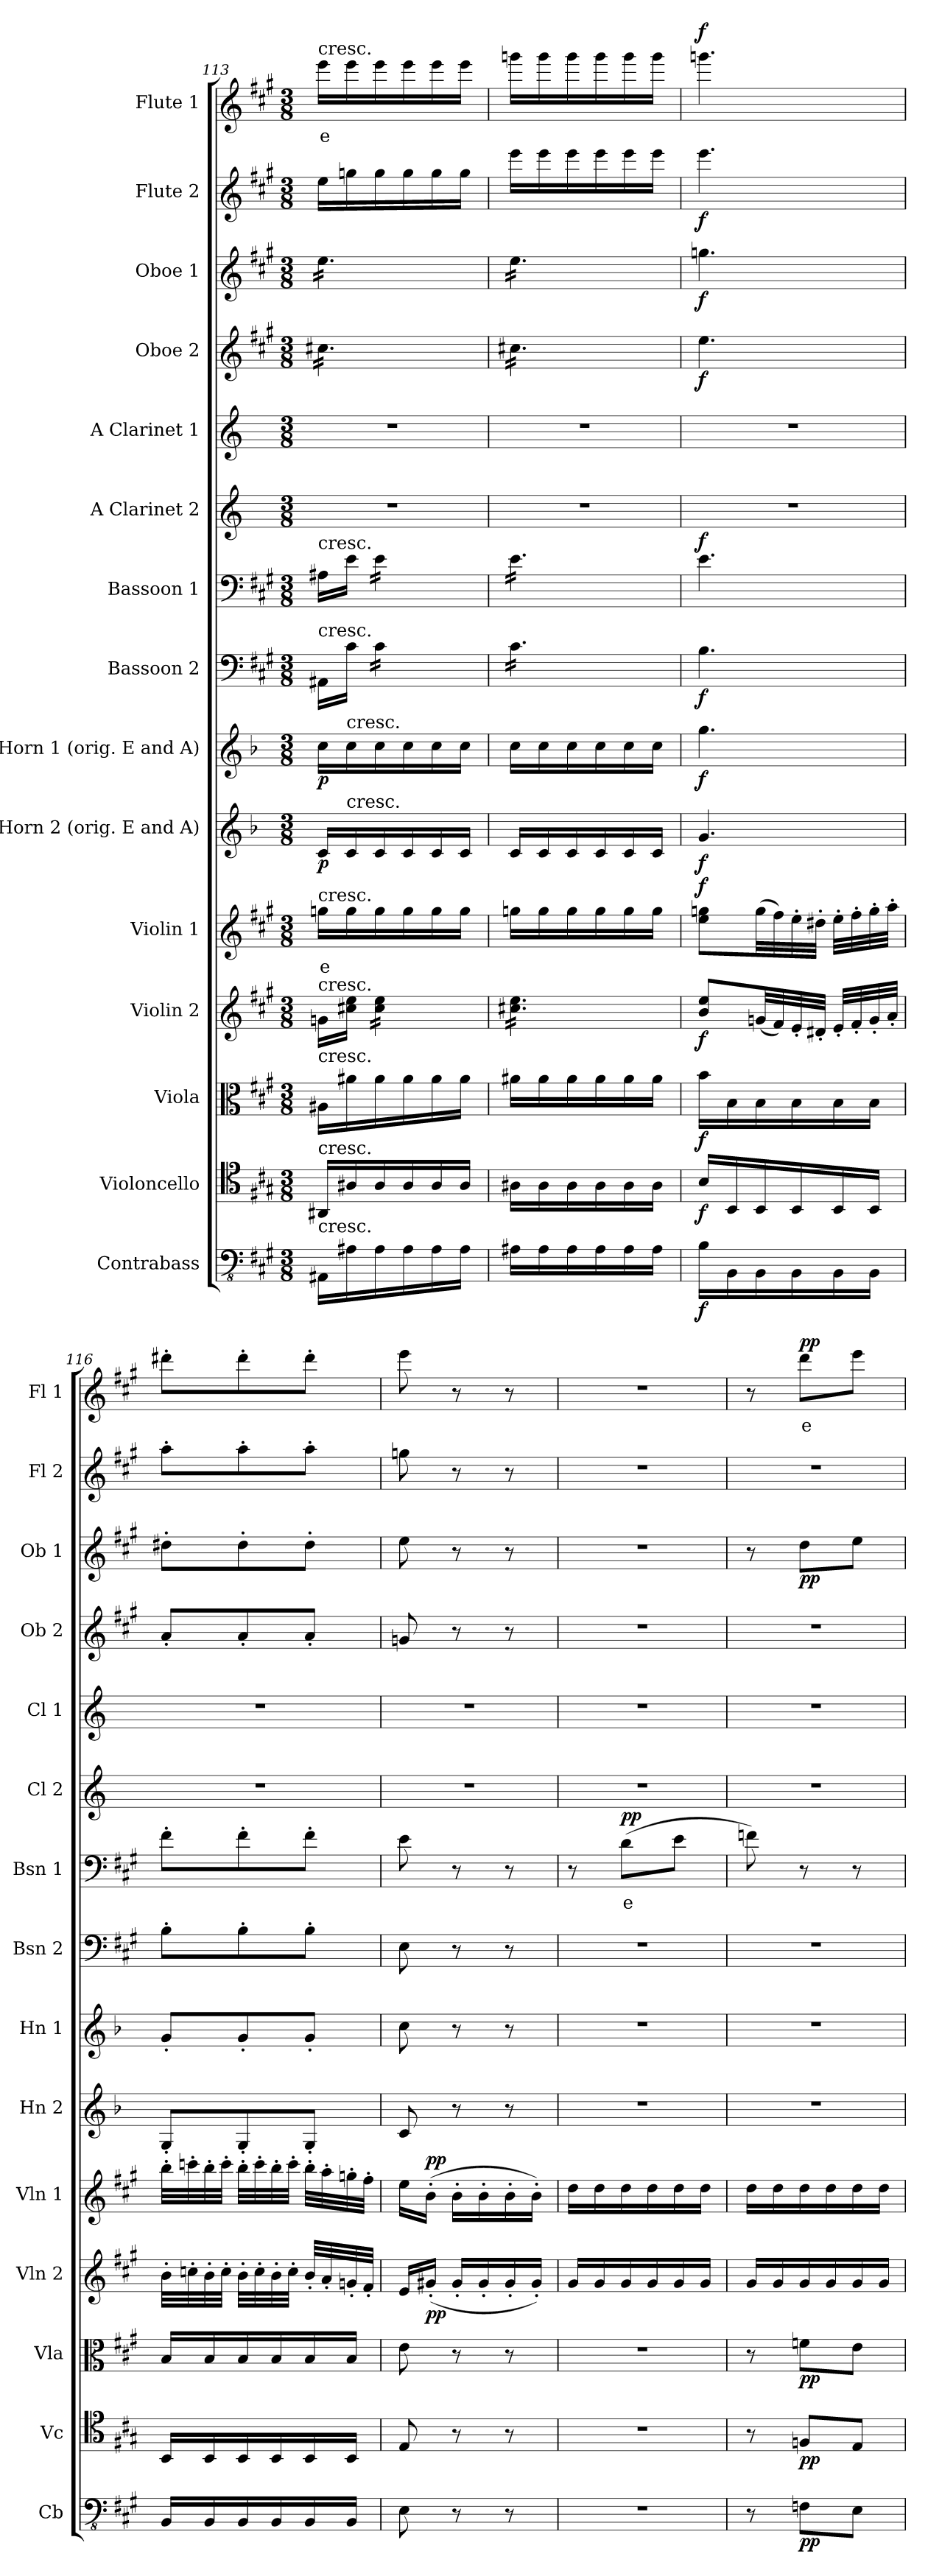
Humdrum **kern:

**kern	**dynam	**kern	**dynam	**kern	**dynam	**kern	**dynam	**kern	**text	**dynam	**kern	**dynam	**kern	**dynam	**kern	**dynam	**kern	**text	**dynam	**kern	**kern	**kern	**dynam	**kern	**dynam	**kern	**dynam	**kern	**text	**dynam
*part15	*part15	*part14	*part14	*part13	*part13	*part12	*part12	*part11	*part11	*part11	*part10	*part10	*part9	*part9	*part8	*part8	*part7	*part7	*part7	*part6	*part5	*part4	*part4	*part3	*part3	*part2	*part2	*part1	*part1	*part1
*staff15	*staff15	*staff14	*staff14	*staff13	*staff13	*staff12	*staff12	*staff11	*staff11	*staff11	*staff10	*staff10	*staff9	*staff9	*staff8	*staff8	*staff7	*staff7	*staff7	*staff6	*staff5	*staff4	*staff4	*staff3	*staff3	*staff2	*staff2	*staff1	*staff1	*staff1
*I"Contrabass	*	*I"Violoncello	*	*I"Viola	*	*I"Violin 2	*	*I"Violin 1	*	*	*I"E Horn 2 (orig. E and A)	*	*I"E Horn 1 (orig. E and A)	*	*I"Bassoon 2	*	*I"Bassoon 1	*	*	*I"A Clarinet 2	*I"A Clarinet 1	*I"Oboe 2	*	*I"Oboe 1	*	*I"Flute 2	*	*I"Flute 1	*	*
*I'Cb	*	*I'Vc	*	*I'Vla	*	*I'Vln 2	*	*I'Vln 1	*	*	*I'Hn 2	*	*I'Hn 1	*	*I'Bsn 2	*	*I'Bsn 1	*	*	*I'Cl 2	*I'Cl 1	*I'Ob 2	*	*I'Ob 1	*	*I'Fl 2	*	*I'Fl 1	*	*
!!LO:PB:g=z
*clefFv4	*	*clefC4	*	*clefC3	*	*clefG2	*	*clefG2	*	*	*clefG2	*	*clefG2	*	*clefF4	*	*clefF4	*	*	*clefG2	*clefG2	*clefG2	*	*clefG2	*	*clefG2	*	*clefG2	*	*
*	*	*	*	*	*	*	*	*	*	*	*ITrd5c8	*	*ITrd5c8	*	*	*	*	*	*	*ITrd2c3	*ITrd2c3	*	*	*	*	*	*	*	*	*
*k[f#c#g#]	*	*k[f#c#g#]	*	*k[f#c#g#]	*	*k[f#c#g#]	*	*k[f#c#g#]	*	*	*k[f#c#g#]	*	*k[f#c#g#]	*	*k[f#c#g#]	*	*k[f#c#g#]	*	*	*k[f#c#g#]	*k[f#c#g#]	*k[f#c#g#]	*	*k[f#c#g#]	*	*k[f#c#g#]	*	*k[f#c#g#]	*	*
*M3/8	*	*M3/8	*	*M3/8	*	*M3/8	*	*M3/8	*	*	*M3/8	*	*M3/8	*	*M3/8	*	*M3/8	*	*	*M3/8	*M3/8	*M3/8	*	*M3/8	*	*M3/8	*	*M3/8	*	*
=113	=113	=113	=113	=113	=113	=113	=113	=113	=113	=113	=113	=113	=113	=113	=113	=113	=113	=113	=113	=113	=113	=113	=113	=113	=113	=113	=113	=113	=113	=113
!	!	!	!	!	!	!	!	!	!	!	!	!	!	!	!	!	!	!	!	!	!	!	!	!	!	!	!	!LO:TX:a:t=cresc.	!	!
!	!	!	!	!	!	!	!	!	!	!	!	!	!	!	!	!	!	!	!	!	!	!	!	!LO:TX:a:t=cresc.	!	!	!	!	!	!
!	!	!	!	!	!	!	!	!	!	!	!	!	!	!	!	!	!	!	!	!	!	!LO:TX:a:t=cresc.	!	!	!	!	!	!	!	!
!	!	!	!	!	!	!	!	!	!	!	!	!	!	!	!	!	!LO:TX:a:t=cresc.	!	!	!	!	!	!	!	!	!	!	!	!	!
!	!	!	!	!	!	!	!	!	!	!	!	!	!	!	!LO:TX:a:t=cresc.	!	!	!	!	!	!	!	!	!	!	!	!	!	!	!
!	!	!	!	!	!	!	!	!LO:TX:a:t=cresc.	!	!	!	!	!	!	!	!	!	!	!	!	!	!	!	!	!	!	!	!	!	!
!	!	!	!	!	!	!LO:TX:a:t=cresc.	!	!	!	!	!	!	!	!	!	!	!	!	!	!	!	!	!	!	!	!	!	!	!	!
!	!	!	!	!LO:TX:a:t=cresc.	!	!	!	!	!	!	!	!	!	!	!	!	!	!	!	!	!	!	!	!	!	!	!	!	!	!
!	!	!LO:TX:a:t=cresc.	!	!	!	!	!	!	!	!	!	!	!	!	!	!	!	!	!	!	!	!	!	!	!	!	!	!	!	!
!LO:TX:a:t=cresc.	!	!	!	!	!	!	!	!	!	!	!	!	!	!	!	!	!	!	!	!	!	!	!	!	!	!	!	!	!	!
!	!	!	!	!	!	!	!	!	!LO:LY:b:color=#FF0000	!	!	!LO:DY:b	!	!LO:DY:b	!	!	!	!	!	!	!	!	!	!	!	!	!	!	!LO:LY:b:color=#FF0000	!
*	*	*	*	*	*	*	*	*	*	*	*	*	*	*	*	*	*	*	*	*	*	*tremolo	*	*	*	*	*	*	*	*
*	*	*	*	*	*	*	*	*	*	*	*	*	*	*	*	*	*	*	*	*	*	*	*	*tremolo	*	*	*	*	*	*
16AAA#X\LL	.	16AA#X/LL	.	16A#X\LL	.	16gn\LL	.	16ggn\LL	e	.	16E/LL	p	16e\LL	p	16AA#X\LL	.	16A#X\LL	.	.	4.r	4.r	16cc#X\LL	.	16ee\LL	.	16ee\LL	.	16eee\LL	e	.
!	!	!	!	!	!	!	!	!	!	!	!	!	!LO:TX:a:t=cresc.	!	!	!	!	!	!	!	!	!	!	!	!	!	!	!	!	!
!	!	!	!	!	!	!	!	!	!	!	!LO:TX:a:t=cresc.	!	!	!	!	!	!	!	!	!	!	!	!	!	!	!	!	!	!	!
16AA#X\	.	16A#X/	.	16a#X\	.	16cc#X\ 16ee\JJ	.	16gg\	.	.	16E/	.	16e\	.	16c#\JJ	.	16e\JJ	.	.	.	.	16cc#X\	.	16ee\	.	16ggn\	.	16eee\	.	.
*	*	*	*	*	*	*tremolo	*	*	*	*	*	*	*	*	*	*	*	*	*	*	*	*	*	*	*	*	*	*	*	*
*	*	*	*	*	*	*	*	*	*	*	*	*	*	*	*tremolo	*	*	*	*	*	*	*	*	*	*	*	*	*	*	*
*	*	*	*	*	*	*	*	*	*	*	*	*	*	*	*	*	*tremolo	*	*	*	*	*	*	*	*	*	*	*	*	*
16AA#\	.	16A#/	.	16a#\	.	16cc#\ 16ee\LL	.	16gg\	.	.	16E/	.	16e\	.	16c#\LL	.	16e\LL	.	.	.	.	16cc#X\	.	16ee\	.	16gg\	.	16eee\	.	.
16AA#\	.	16A#/	.	16a#\	.	16cc#\ 16ee\	.	16gg\	.	.	16E/	.	16e\	.	16c#\	.	16e\	.	.	.	.	16cc#X\	.	16ee\	.	16gg\	.	16eee\	.	.
16AA#\	.	16A#/	.	16a#\	.	16cc#\ 16ee\	.	16gg\	.	.	16E/	.	16e\	.	16c#\	.	16e\	.	.	.	.	16cc#X\	.	16ee\	.	16gg\	.	16eee\	.	.
16AA#\JJ	.	16A#/JJ	.	16a#\JJ	.	16cc#\ 16ee\JJ	.	16gg\JJ	.	.	16E/JJ	.	16e\JJ	.	16c#\JJ	.	16e\JJ	.	.	.	.	16cc#X\JJ	.	16ee\JJ	.	16gg\JJ	.	16eee\JJ	.	.
=114	=114	=114	=114	=114	=114	=114	=114	=114	=114	=114	=114	=114	=114	=114	=114	=114	=114	=114	=114	=114	=114	=114	=114	=114	=114	=114	=114	=114	=114	=114
16AA#X\LL	.	16A#X\LL	.	16a#X\LL	.	16cc#X\ 16ee\LL	.	16ggn\LL	.	.	16E/LL	.	16e\LL	.	16c#\LL	.	16e\LL	.	.	4.r	4.r	16cc#X\LL	.	16ee\LL	.	16eee\LL	.	16gggn\LL	.	.
16AA#\	.	16A#\	.	16a#\	.	16cc#X\ 16ee\	.	16gg\	.	.	16E/	.	16e\	.	16c#\	.	16e\	.	.	.	.	16cc#X\	.	16ee\	.	16eee\	.	16ggg\	.	.
16AA#\	.	16A#\	.	16a#\	.	16cc#X\ 16ee\	.	16gg\	.	.	16E/	.	16e\	.	16c#\	.	16e\	.	.	.	.	16cc#X\	.	16ee\	.	16eee\	.	16ggg\	.	.
16AA#\	.	16A#\	.	16a#\	.	16cc#X\ 16ee\	.	16gg\	.	.	16E/	.	16e\	.	16c#\	.	16e\	.	.	.	.	16cc#X\	.	16ee\	.	16eee\	.	16ggg\	.	.
16AA#\	.	16A#\	.	16a#\	.	16cc#X\ 16ee\	.	16gg\	.	.	16E/	.	16e\	.	16c#\	.	16e\	.	.	.	.	16cc#X\	.	16ee\	.	16eee\	.	16ggg\	.	.
16AA#\JJ	.	16A#\JJ	.	16a#\JJ	.	16cc#X\ 16ee\JJ	.	16gg\JJ	.	.	16E/JJ	.	16e\JJ	.	16c#\JJ	.	16e\JJ	.	.	.	.	16cc#X\JJ	.	16ee\JJ	.	16eee\JJ	.	16ggg\JJ	.	.
*	*	*	*	*	*	*	*	*	*	*	*	*	*	*	*	*	*	*	*	*	*	*	*	*Xtremolo	*	*	*	*	*	*
*	*	*	*	*	*	*	*	*	*	*	*	*	*	*	*	*	*	*	*	*	*	*Xtremolo	*	*	*	*	*	*	*	*
*	*	*	*	*	*	*	*	*	*	*	*	*	*	*	*	*	*Xtremolo	*	*	*	*	*	*	*	*	*	*	*	*	*
*	*	*	*	*	*	*	*	*	*	*	*	*	*	*	*Xtremolo	*	*	*	*	*	*	*	*	*	*	*	*	*	*	*
*	*	*	*	*	*	*Xtremolo	*	*	*	*	*	*	*	*	*	*	*	*	*	*	*	*	*	*	*	*	*	*	*	*
=115	=115	=115	=115	=115	=115	=115	=115	=115	=115	=115	=115	=115	=115	=115	=115	=115	=115	=115	=115	=115	=115	=115	=115	=115	=115	=115	=115	=115	=115	=115
!	!LO:DY:b	!	!LO:DY:b	!	!LO:DY:b	!	!LO:DY:b	!	!	!LO:DY:b	!	!LO:DY:b	!	!LO:DY:b	!	!LO:DY:b	!	!	!LO:DY:b	!	!	!	!LO:DY:b	!	!LO:DY:b	!	!LO:DY:b	!	!	!LO:DY:b
16BB\LL	f	16B/LL	f	16b\LL	f	8b/ 8ee/L	f	8ee\ 8ggn\L	.	f	4.B/	f	4.b\	f	4.B\	f	4.e\	.	f	4.r	4.r	4.ee\	f	4.ggn\	f	4.eee\	f	4.gggn\	.	f
16BBB\	.	16BB/	.	16B\	.	.	.	.	.	.	.	.	.	.	.	.	.	.	.	.	.	.	.	.	.	.	.	.	.	.
16BBB\	.	16BB/	.	16B\	.	(32gn/LL	.	(32gg\LL	.	.	.	.	.	.	.	.	.	.	.	.	.	.	.	.	.	.	.	.	.	.
.	.	.	.	.	.	32f#/)	.	32ff#\)	.	.	.	.	.	.	.	.	.	.	.	.	.	.	.	.	.	.	.	.	.	.
16BBB\	.	16BB/	.	16B\	.	32e'/	.	32ee'\	.	.	.	.	.	.	.	.	.	.	.	.	.	.	.	.	.	.	.	.	.	.
.	.	.	.	.	.	32d#X'/JJJ	.	32dd#X'\JJJ	.	.	.	.	.	.	.	.	.	.	.	.	.	.	.	.	.	.	.	.	.	.
16BBB\	.	16BB/	.	16B\	.	32e'/LLL	.	32ee'\LLL	.	.	.	.	.	.	.	.	.	.	.	.	.	.	.	.	.	.	.	.	.	.
.	.	.	.	.	.	32f#'/	.	32ff#'\	.	.	.	.	.	.	.	.	.	.	.	.	.	.	.	.	.	.	.	.	.	.
16BBB\JJ	.	16BB/JJ	.	16B\JJ	.	32g'/	.	32gg'\	.	.	.	.	.	.	.	.	.	.	.	.	.	.	.	.	.	.	.	.	.	.
.	.	.	.	.	.	32a'/JJJ	.	32aa'\JJJ	.	.	.	.	.	.	.	.	.	.	.	.	.	.	.	.	.	.	.	.	.	.
=116	=116	=116	=116	=116	=116	=116	=116	=116	=116	=116	=116	=116	=116	=116	=116	=116	=116	=116	=116	=116	=116	=116	=116	=116	=116	=116	=116	=116	=116	=116
16BBB/LL	.	16BB/LL	.	16B/LL	.	32b'\LLL	.	32bb'\LLL	.	.	8BB'/L	.	8B'/L	.	8B'\L	.	8f#'\L	.	.	4.r	4.r	8a'/L	.	8dd#X'\L	.	8aa'\L	.	8ddd#X'\L	.	.
.	.	.	.	.	.	32ccn'\	.	32cccn'\	.	.	.	.	.	.	.	.	.	.	.	.	.	.	.	.	.	.	.	.	.	.
16BBB/	.	16BB/	.	16B/	.	32b'\	.	32bb'\	.	.	.	.	.	.	.	.	.	.	.	.	.	.	.	.	.	.	.	.	.	.
.	.	.	.	.	.	32cc'\JJJ	.	32ccc'\JJJ	.	.	.	.	.	.	.	.	.	.	.	.	.	.	.	.	.	.	.	.	.	.
16BBB/	.	16BB/	.	16B/	.	32b'\LLL	.	32bb'\LLL	.	.	8BB'/	.	8B'/	.	8B'\	.	8f#'\	.	.	.	.	8a'/	.	8dd#'\	.	8aa'\	.	8ddd#'\	.	.
.	.	.	.	.	.	32cc'\	.	32ccc'\	.	.	.	.	.	.	.	.	.	.	.	.	.	.	.	.	.	.	.	.	.	.
16BBB/	.	16BB/	.	16B/	.	32b'\	.	32bb'\	.	.	.	.	.	.	.	.	.	.	.	.	.	.	.	.	.	.	.	.	.	.
.	.	.	.	.	.	32cc'\JJJ	.	32ccc'\JJJ	.	.	.	.	.	.	.	.	.	.	.	.	.	.	.	.	.	.	.	.	.	.
16BBB/	.	16BB/	.	16B/	.	32b'/LLL	.	32bb'\LLL	.	.	8BB'/J	.	8B'/J	.	8B'\J	.	8f#'\J	.	.	.	.	8a'/J	.	8dd#'\J	.	8aa'\J	.	8ddd#'\J	.	.
.	.	.	.	.	.	32a'/	.	32aa'\	.	.	.	.	.	.	.	.	.	.	.	.	.	.	.	.	.	.	.	.	.	.
16BBB/JJ	.	16BB/JJ	.	16B/JJ	.	32gn'/	.	32ggn'\	.	.	.	.	.	.	.	.	.	.	.	.	.	.	.	.	.	.	.	.	.	.
.	.	.	.	.	.	32f#'/JJJ	.	32ff#'\JJJ	.	.	.	.	.	.	.	.	.	.	.	.	.	.	.	.	.	.	.	.	.	.
=117	=117	=117	=117	=117	=117	=117	=117	=117	=117	=117	=117	=117	=117	=117	=117	=117	=117	=117	=117	=117	=117	=117	=117	=117	=117	=117	=117	=117	=117	=117
8EE\	.	8E/	.	8e\	.	16e/LL	.	16ee\LL	.	.	8E/	.	8e\	.	8E\	.	8e\	.	.	4.r	4.r	8gn/	.	8ee\	.	8ggn\	.	8eee\	.	.
!	!	!	!	!	!	!	!LO:DY:b	!	!	!LO:DY:b	!	!	!	!	!	!	!	!	!	!	!	!	!	!	!	!	!	!	!	!
.	.	.	.	.	.	(16g#X'/JJ	pp	(16b'\JJ	.	pp	.	.	.	.	.	.	.	.	.	.	.	.	.	.	.	.	.	.	.	.
8r	.	8r	.	8r	.	16g#'/LL	.	16b'\LL	.	.	8r	.	8r	.	8r	.	8r	.	.	.	.	8r	.	8r	.	8r	.	8r	.	.
.	.	.	.	.	.	16g#'/	.	16b'\	.	.	.	.	.	.	.	.	.	.	.	.	.	.	.	.	.	.	.	.	.	.
8r	.	8r	.	8r	.	16g#'/	.	16b'\	.	.	8r	.	8r	.	8r	.	8r	.	.	.	.	8r	.	8r	.	8r	.	8r	.	.
.	.	.	.	.	.	16g#'/JJ)	.	16b'\JJ)	.	.	.	.	.	.	.	.	.	.	.	.	.	.	.	.	.	.	.	.	.	.
=118	=118	=118	=118	=118	=118	=118	=118	=118	=118	=118	=118	=118	=118	=118	=118	=118	=118	=118	=118	=118	=118	=118	=118	=118	=118	=118	=118	=118	=118	=118
4.r	.	4.r	.	4.r	.	16g#/LL	.	16dd\LL	.	.	4.r	.	4.r	.	4.r	.	8r	.	.	4.r	4.r	4.r	.	4.r	.	4.r	.	4.r	.	.
.	.	.	.	.	.	16g#/	.	16dd\	.	.	.	.	.	.	.	.	.	.	.	.	.	.	.	.	.	.	.	.	.	.
!	!	!	!	!	!	!	!	!	!	!	!	!	!	!	!	!	!	!LO:LY:b:color=#FF0000	!LO:DY:b	!	!	!	!	!	!	!	!	!	!	!
.	.	.	.	.	.	16g#/	.	16dd\	.	.	.	.	.	.	.	.	(8d\L	e	pp	.	.	.	.	.	.	.	.	.	.	.
.	.	.	.	.	.	16g#/	.	16dd\	.	.	.	.	.	.	.	.	.	.	.	.	.	.	.	.	.	.	.	.	.	.
.	.	.	.	.	.	16g#/	.	16dd\	.	.	.	.	.	.	.	.	8e\J	.	.	.	.	.	.	.	.	.	.	.	.	.
.	.	.	.	.	.	16g#/JJ	.	16dd\JJ	.	.	.	.	.	.	.	.	.	.	.	.	.	.	.	.	.	.	.	.	.	.
=119	=119	=119	=119	=119	=119	=119	=119	=119	=119	=119	=119	=119	=119	=119	=119	=119	=119	=119	=119	=119	=119	=119	=119	=119	=119	=119	=119	=119	=119	=119
8r	.	8r	.	8r	.	16g#/LL	.	16dd\LL	.	.	4.r	.	4.r	.	4.r	.	8fn\)	.	.	4.r	4.r	4.r	.	8r	.	4.r	.	8r	.	.
.	.	.	.	.	.	16g#/	.	16dd\	.	.	.	.	.	.	.	.	.	.	.	.	.	.	.	.	.	.	.	.	.	.
!	!LO:DY:b	!	!LO:DY:b	!	!LO:DY:b	!	!	!	!	!	!	!	!	!	!	!	!	!	!	!	!	!	!	!	!LO:DY:b	!	!	!	!LO:LY:b:color=#FF0000	!LO:DY:b
8FFn\L	pp	8Fn/L	pp	8fn\L	pp	16g#/	.	16dd\	.	.	.	.	.	.	.	.	8r	.	.	.	.	.	.	8dd\L	pp	.	.	8ddd\L	e	pp
.	.	.	.	.	.	16g#/	.	16dd\	.	.	.	.	.	.	.	.	.	.	.	.	.	.	.	.	.	.	.	.	.	.
8EE\J	.	8E/J	.	8e\J	.	16g#/	.	16dd\	.	.	.	.	.	.	.	.	8r	.	.	.	.	.	.	8ee\J	.	.	.	8eee\J	.	.
.	.	.	.	.	.	16g#/JJ	.	16dd\JJ	.	.	.	.	.	.	.	.	.	.	.	.	.	.	.	.	.	.	.	.	.	.
=	=	=	=	=	=	=	=	=	=	=	=	=	=	=	=	=	=	=	=	=	=	=	=	=	=	=	=	=	=	=
*-	*-	*-	*-	*-	*-	*-	*-	*-	*-	*-	*-	*-	*-	*-	*-	*-	*-	*-	*-	*-	*-	*-	*-	*-	*-	*-	*-	*-	*-	*-
